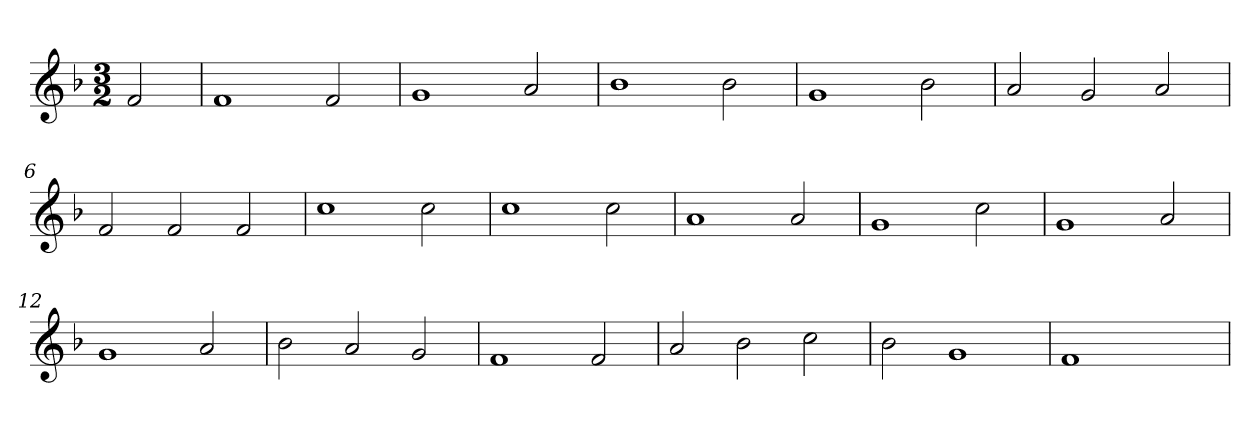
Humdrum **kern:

**kern
*part1
*staff1
*clefG2
*k[b-]
*F:
*M3/2
=
2f
=1
1f
2f
=2
1g
2a
=3
1b-
2b-
=4
1g
2b-
=5
2a
2g
2a
=6
2f
2f
2f
=7
1cc
2cc
=8
1cc
2cc
=9
1a
2a
=10
1g
2cc
=11
1g
2a
=12
1g
2a
=13
2b-
2a
2g
=14
1f
2f
=15
2a
2b-
2cc
=16
2b-
1g
=17
1f
2ryy
=
*-
